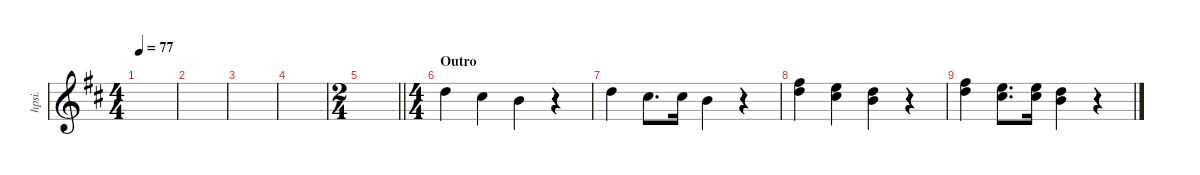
\defaultSystemsLayout 4
\hideDynamics
\bracketExtendMode nobrackets
\otherSystemsTrackNameOrientation horizontal
\track ("Harpsichord 2" "hpsi.") {defaultSystemsLayout 4 instrument harpsichord}
\staff {score}
\tuning (E4 B3 G3 D3 A2 E2)
\ts (4 4)
\tempo 77
\clef g2
\ks bminor
|
|
|
|
\ts (2 4)
\beaming (8 2 2)
\barLineRight lightlight
|
\ts (4 4)
\section ("" "Outro")
10.1{acc forcenatural}.4{beam Down} 9.1{acc #}.4{beam Down} 7.1{acc forcenatural}.4{beam Down} r.4{beam Down} |
10.1{acc forcenatural}.4{beam Down} 9.1{acc #}.8{d beam Down} 9.1{acc #}.16{beam Down} 7.1{acc forcenatural}.4{beam Down} r.4{beam Down} |
(10.1{acc forcenatural} 19.2{acc #}).4{beam Down} (9.1{acc #} 17.2{acc forcenatural}).4{beam Down} (7.1{acc forcenatural} 15.2{acc forcenatural}).4{beam Down} r.4{beam Down} |
(10.1{acc forcenatural} 19.2{acc #}).4{beam Down} (17.2{acc forcenatural} 9.1{acc #}).8{d beam Down} (9.1{acc #} 17.2{acc forcenatural}).16{beam Down} (7.1{acc forcenatural} 15.2{acc forcenatural}).4{beam Down} r.4{beam Down}
